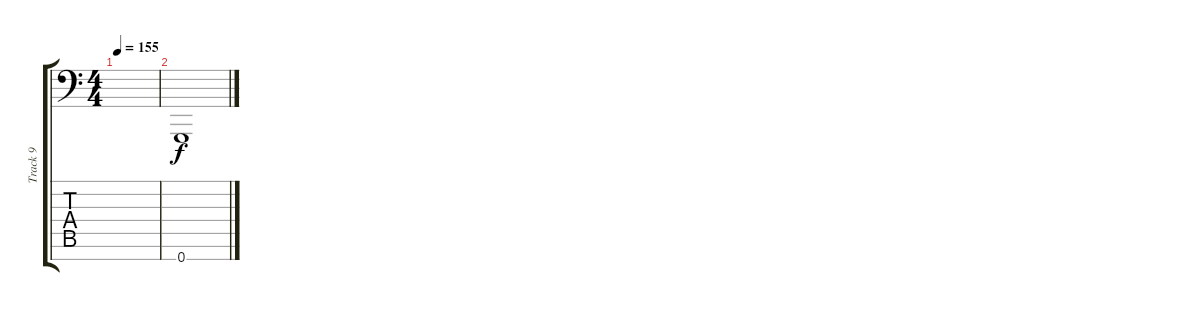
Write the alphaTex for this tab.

\track ("Track 9" "Track 9") {instrument gunshot}
\staff {score tabs}
\tuning (D4 A3 F3 C3 G2 D2 G1) {hide}
\ts (4 4)
\tempo 155
\clef f4
\ks c
|
0.7.1
